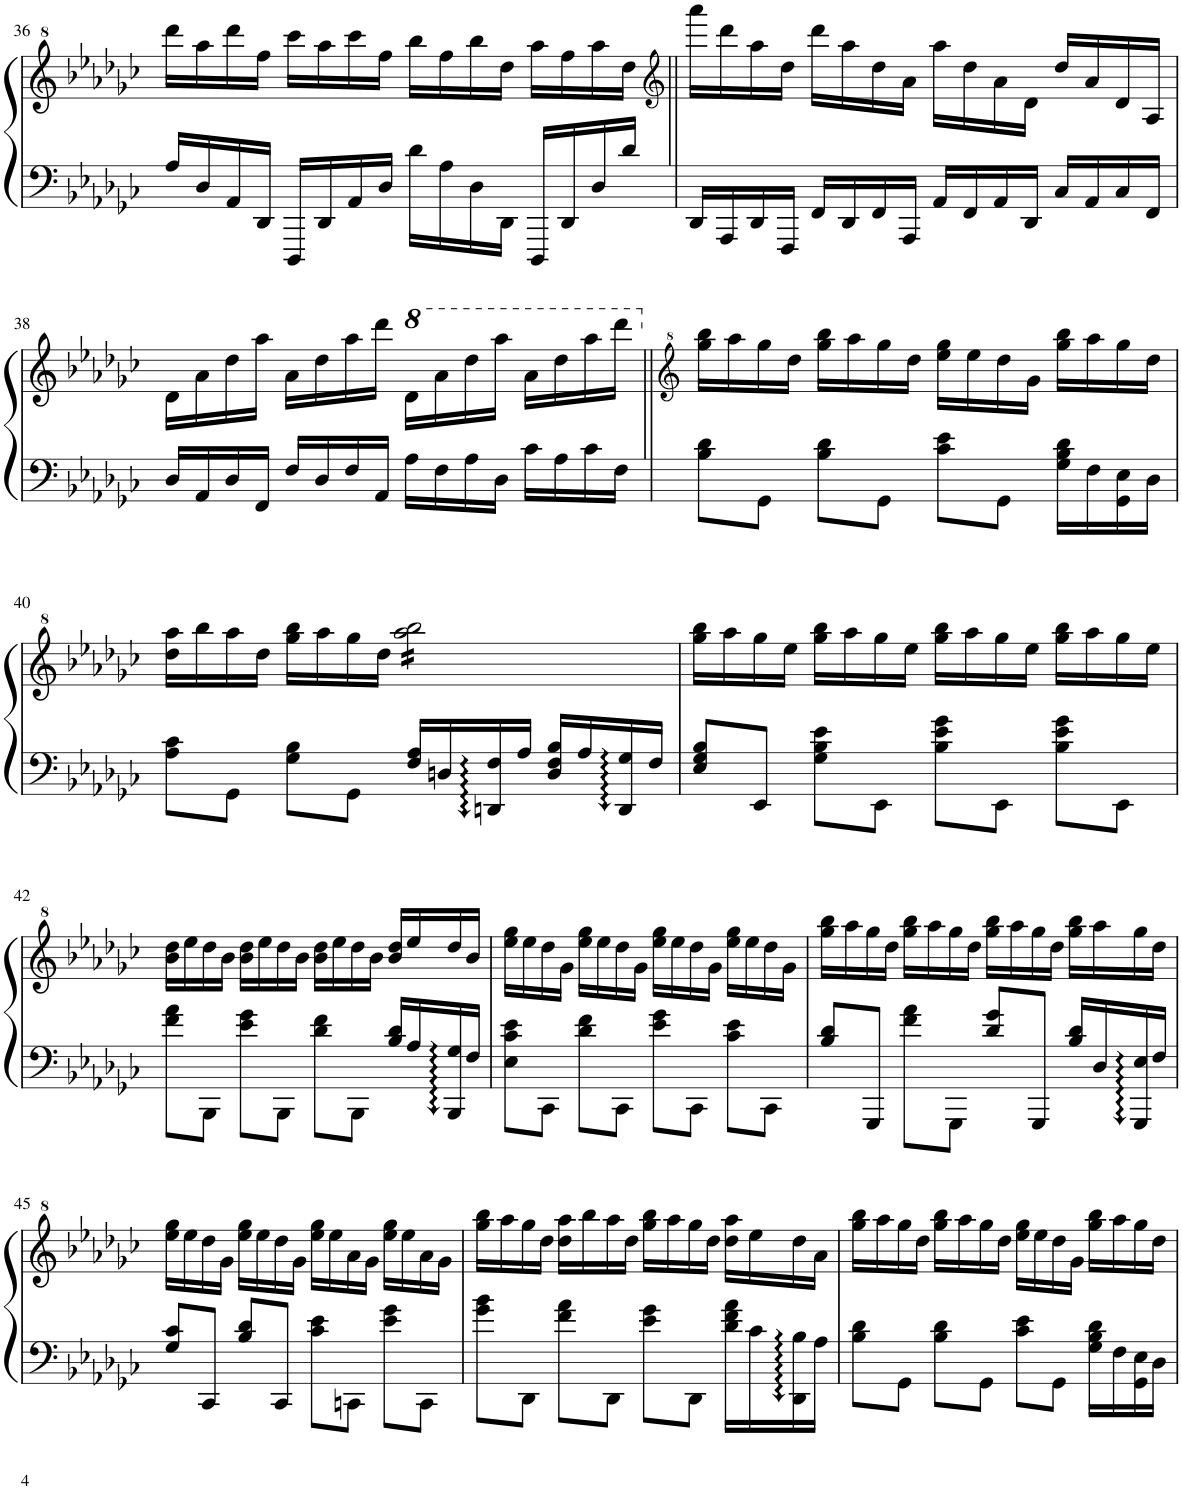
**kern	**kern
*part1	*part1
*staff2	*staff1
*I"Piano	*
*I'Pno.	*
!!LO:PB:g=z
*clefF4	*clefG^2
*k[b-e-a-d-g-c-]	*k[b-e-a-d-g-c-]
*M4/4	*M4/4
=36	=36
16A-/LL	16dddd-\LL
16D-/	16aaa-\
16AA-/	16dddd-\
16DD-/JJ	16fff\JJ
16DDD-/LL	16cccc-\LL
16DD-/	16aaa-\
16AA-/	16cccc-\
16D-/JJ	16fff\JJ
16d-\LL	16bbb-\LL
16A-\	16fff\
16D-\	16bbb-\
16DD-\JJ	16ddd-\JJ
16DDD-/LL	16aaa-\LL
16DD-/	16fff\
16D-/	16aaa-\
16d-/JJ	16ddd-\JJ
=37||	=37||
*	*clefG2
16DD-/LL	16aaa-\LL
16AAA-/	16ddd-\
16DD-/	16aa-\
16FFF/JJ	16dd-\JJ
16FF/LL	16ddd-\LL
16DD-/	16aa-\
16FF/	16dd-\
16AAA-/JJ	16a-\JJ
16AA-/LL	16aa-\LL
16FF/	16dd-\
16AA-/	16a-\
16DD-/JJ	16d-\JJ
16C-/LL	16dd-/LL
16AA-/	16a-/
16C-/	16d-/
16FF/JJ	16A-/JJ
!!LO:LB:g=z
=38	=38
16D-/LL	16d-\LL
16AA-/	16a-\
16D-/	16dd-\
16FF/JJ	16aa-\JJ
16F/LL	16a-\LL
16D-/	16dd-\
16F/	16aa-\
16AA-/JJ	16ddd-\JJ
*	*8va
16A-\LL	16dd-\LL
16F\	16aa-\
16A-\	16ddd-\
16D-\JJ	16aaa-\JJ
16c-\LL	16aa-\LL
16A-\	16ddd-\
16c-\	16aaa-\
16F\JJ	16dddd-\JJ
=39||	=39||
*	*clefG^2
*	*X8va
8B-\ 8d-\L	16ggg-\ 16bbb-\LL
.	16aaa-\
8GG-\J	16ggg-\
.	16ddd-\JJ
8B-\ 8d-\L	16ggg-\ 16bbb-\LL
.	16aaa-\
8GG-\J	16ggg-\
.	16ddd-\JJ
8c-\ 8e-\L	16eee-\ 16ggg-\LL
.	16eee-\
8GG-\J	16ddd-\
.	16gg-\JJ
16G-\ 16B-\ 16d-\LL	16ggg-\ 16bbb-\LL
16F\	16aaa-\
16GG-\ 16E-\	16ggg-\
16D-\JJ	16ddd-\JJ
!!LO:LB:g=z
=40	=40
8A-\ 8c-\L	16ddd-\ 16aaa-\LL
.	16bbb-\
8GG-\J	16aaa-\
.	16ddd-\JJ
8G-\ 8B-\L	16ggg-\ 16bbb-\LL
.	16aaa-\
8GG-\J	16ggg-\
.	16ddd-\JJ
*	*tremolo
16F/ 16A-/LL	16aaa-\ 16bbb-\LL
16Dn/	16aaa-\ 16bbb-\
16DDn/ 16F/	16aaa-\ 16bbb-\
16A-/JJ	16aaa-\ 16bbb-\
16D/ 16F/ 16B-/LL	16aaa-\ 16bbb-\
16A-/	16aaa-\ 16bbb-\
16DD/ 16G-/	16aaa-\ 16bbb-\
16F/JJ	16aaa-\ 16bbb-\JJ
*	*Xtremolo
=41	=41
8E-/ 8G-/ 8B-/L	16ggg-\ 16bbb-\LL
.	16aaa-\
8EE-/J	16ggg-\
.	16eee-\JJ
8G-\ 8B-\ 8e-\L	16ggg-\ 16bbb-\LL
.	16aaa-\
8EE-\J	16ggg-\
.	16eee-\JJ
8B-\ 8e-\ 8g-\L	16ggg-\ 16bbb-\LL
.	16aaa-\
8EE-\J	16ggg-\
.	16eee-\JJ
8B-\ 8e-\ 8g-\L	16ggg-\ 16bbb-\LL
.	16aaa-\
8EE-\J	16ggg-\
.	16eee-\JJ
!!LO:LB:g=z
=42	=42
8f\ 8a-\L	16bb-\ 16ddd-\LL
.	16eee-\
8BBB-\J	16ddd-\
.	16bb-\JJ
8e-\ 8g-\L	16bb-\ 16ddd-\LL
.	16eee-\
8BBB-\J	16ddd-\
.	16bb-\JJ
8d-\ 8f\L	16bb-\ 16ddd-\LL
.	16eee-\
8BBB-\J	16ddd-\
.	16bb-\JJ
16B-/ 16d-/LL	16bb-/ 16ddd-/LL
16A-/	16eee-/
16BBB-/ 16G-/	16ddd-/
16F/JJ	16bb-/JJ
=43	=43
8E-\ 8c-\ 8e-\L	16eee-\ 16ggg-\LL
.	16eee-\
8CC-\J	16ddd-\
.	16gg-\JJ
8d-\ 8f\L	16eee-\ 16ggg-\LL
.	16eee-\
8CC-\J	16ddd-\
.	16gg-\JJ
8e-\ 8g-\L	16eee-\ 16ggg-\LL
.	16eee-\
8CC-\J	16ddd-\
.	16gg-\JJ
8c-\ 8e-\L	16eee-\ 16ggg-\LL
.	16eee-\
8CC-\J	16ddd-\
.	16gg-\JJ
=44	=44
8B-/ 8d-/L	16ggg-\ 16bbb-\LL
.	16aaa-\
8GGG-/J	16ggg-\
.	16ddd-\JJ
8f\ 8a-\L	16ggg-\ 16bbb-\LL
.	16aaa-\
8GGG-\J	16ggg-\
.	16ddd-\JJ
8d-/ 8g-/L	16ggg-\ 16bbb-\LL
.	16aaa-\
8GGG-/J	16ggg-\
.	16ddd-\JJ
16B-/ 16d-/LL	16ggg-\ 16bbb-\LL
16D-/	16aaa-\
16GGG-/ 16E-/	16ggg-\
16F/JJ	16ddd-\JJ
!!LO:LB:g=z
=45	=45
8G-/ 8c-/L	16eee-\ 16ggg-\LL
.	16eee-\
8CC-/J	16ddd-\
.	16gg-\JJ
8B-/ 8d-/L	16eee-\ 16ggg-\LL
.	16eee-\
8CC-/J	16ddd-\
.	16gg-\JJ
8c-\ 8e-\L	16eee-\ 16ggg-\LL
.	16eee-\
8CCn\J	16aa-\
.	16gg-\JJ
8e-\ 8g-\L	16eee-\ 16ggg-\LL
.	16eee-\
8CC\J	16aa-\
.	16gg-\JJ
=46	=46
8g-\ 8b-\L	16ggg-\ 16bbb-\LL
.	16aaa-\
8DD-\J	16ggg-\
.	16ddd-\JJ
8f\ 8a-\L	16ddd-\ 16aaa-\LL
.	16bbb-\
8DD-\J	16aaa-\
.	16ddd-\JJ
8e-\ 8g-\L	16ggg-\ 16bbb-\LL
.	16aaa-\
8DD-\J	16ggg-\
.	16ddd-\JJ
16d-\ 16f\ 16a-\LL	16ddd-\ 16aaa-\LL
16c-\	16eee-\
16DD-\ 16B-\	16ddd-\
16A-\JJ	16aa-\JJ
=47	=47
8B-\ 8d-\L	16ggg-\ 16bbb-\LL
.	16aaa-\
8GG-\J	16ggg-\
.	16ddd-\JJ
8B-\ 8d-\L	16ggg-\ 16bbb-\LL
.	16aaa-\
8GG-\J	16ggg-\
.	16ddd-\JJ
8c-\ 8e-\L	16eee-\ 16ggg-\LL
.	16eee-\
8GG-\J	16ddd-\
.	16gg-\JJ
16G-\ 16B-\ 16d-\LL	16ggg-\ 16bbb-\LL
16F\	16aaa-\
16GG-\ 16E-\	16ggg-\
16D-\JJ	16ddd-\JJ
=	=
*-	*-
